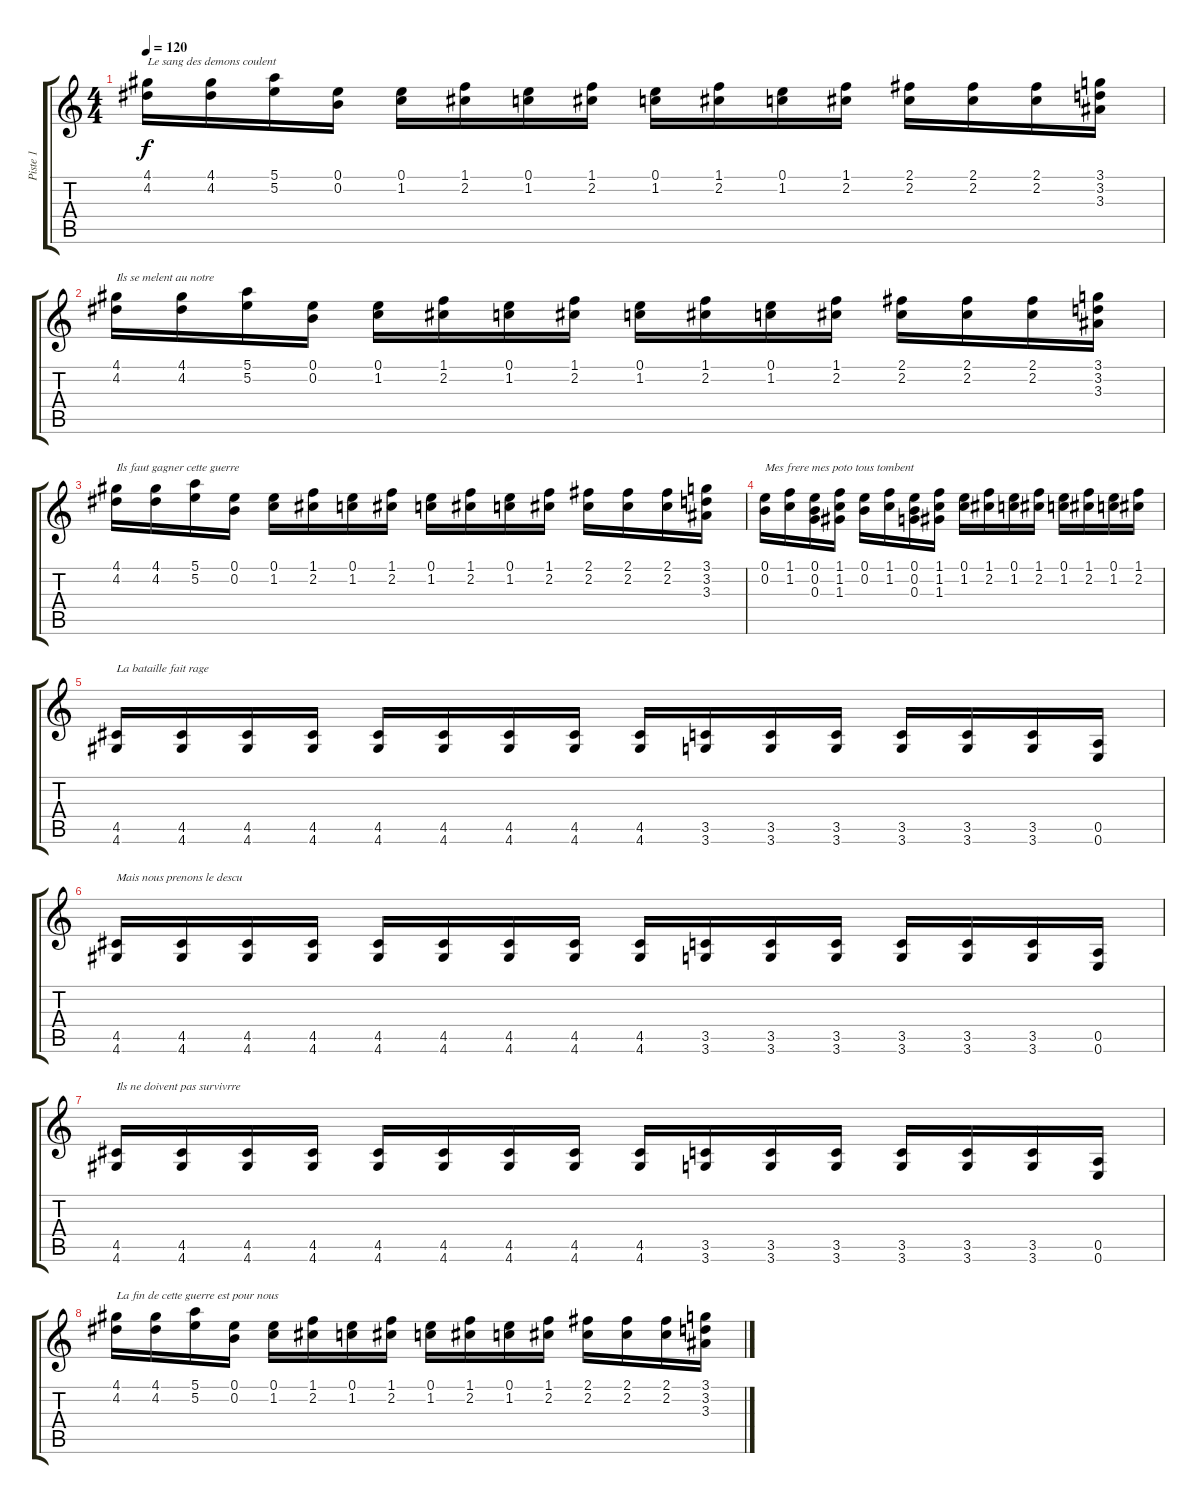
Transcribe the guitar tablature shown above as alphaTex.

\track ("Piste 1" "Piste 1") {instrument distortionguitar}
\staff {score tabs}
\tuning (E4 B3 G3 D3 A2 E2) {hide}
\ts (4 4)
\tempo 120
\clef g2
\ks c
(4.1 4.2).16{txt "Le sang des demons coulent" dy f} (4.1 4.2).16 (5.1 5.2).16 (0.1 0.2).16 (0.1 1.2).16 (1.1 2.2).16 (0.1 1.2).16 (1.1 2.2).16 (0.1 1.2).16 (1.1 2.2).16 (0.1 1.2).16 (1.1 2.2).16 (2.1 2.2).16 (2.1 2.2).16 (2.1 2.2).16 (3.1 3.2 3.3).16 |
(4.1 4.2).16{txt "Ils se melent au notre"} (4.1 4.2).16 (5.1 5.2).16 (0.1 0.2).16 (0.1 1.2).16 (1.1 2.2).16 (0.1 1.2).16 (1.1 2.2).16 (0.1 1.2).16 (1.1 2.2).16 (0.1 1.2).16 (1.1 2.2).16 (2.1 2.2).16 (2.1 2.2).16 (2.1 2.2).16 (3.1 3.2 3.3).16 |
(4.1 4.2).16{txt "Ils faut gagner cette guerre"} (4.1 4.2).16 (5.1 5.2).16 (0.1 0.2).16 (0.1 1.2).16 (1.1 2.2).16 (0.1 1.2).16 (1.1 2.2).16 (0.1 1.2).16 (1.1 2.2).16 (0.1 1.2).16 (1.1 2.2).16 (2.1 2.2).16 (2.1 2.2).16 (2.1 2.2).16 (3.1 3.2 3.3).16 |
(0.1 0.2).16{txt "Mes frere mes poto tous tombent"} (1.1 1.2).16 (0.1 0.2 0.3).16 (1.1 1.2 1.3).16 (0.1 0.2).16 (1.1 1.2).16 (0.1 0.2 0.3).16 (1.1 1.2 1.3).16 (0.1 1.2).16 (1.1 2.2).16 (0.1 1.2).16 (1.1 2.2).16 (0.1 1.2).16 (1.1 2.2).16 (0.1 1.2).16 (1.1 2.2).16 |
(4.5 4.6).16{txt "La bataille fait rage"} (4.5 4.6).16 (4.5 4.6).16 (4.5 4.6).16 (4.5 4.6).16 (4.5 4.6).16 (4.5 4.6).16 (4.5 4.6).16 (4.5 4.6).16 (3.5 3.6).16 (3.5 3.6).16 (3.5 3.6).16 (3.5 3.6).16 (3.5 3.6).16 (3.5 3.6).16 (0.5 0.6).16 |
(4.5 4.6).16{txt "Mais nous prenons le descu"} (4.5 4.6).16 (4.5 4.6).16 (4.5 4.6).16 (4.5 4.6).16 (4.5 4.6).16 (4.5 4.6).16 (4.5 4.6).16 (4.5 4.6).16 (3.5 3.6).16 (3.5 3.6).16 (3.5 3.6).16 (3.5 3.6).16 (3.5 3.6).16 (3.5 3.6).16 (0.5 0.6).16 |
(4.5 4.6).16{txt "Ils ne doivent pas survivrre"} (4.5 4.6).16 (4.5 4.6).16 (4.5 4.6).16 (4.5 4.6).16 (4.5 4.6).16 (4.5 4.6).16 (4.5 4.6).16 (4.5 4.6).16 (3.5 3.6).16 (3.5 3.6).16 (3.5 3.6).16 (3.5 3.6).16 (3.5 3.6).16 (3.5 3.6).16 (0.5 0.6).16 |
(4.1 4.2).16{txt "La fin de cette guerre est pour nous"} (4.1 4.2).16 (5.1 5.2).16 (0.1 0.2).16 (0.1 1.2).16 (1.1 2.2).16 (0.1 1.2).16 (1.1 2.2).16 (0.1 1.2).16 (1.1 2.2).16 (0.1 1.2).16 (1.1 2.2).16 (2.1 2.2).16 (2.1 2.2).16 (2.1 2.2).16 (3.1 3.2 3.3).16
